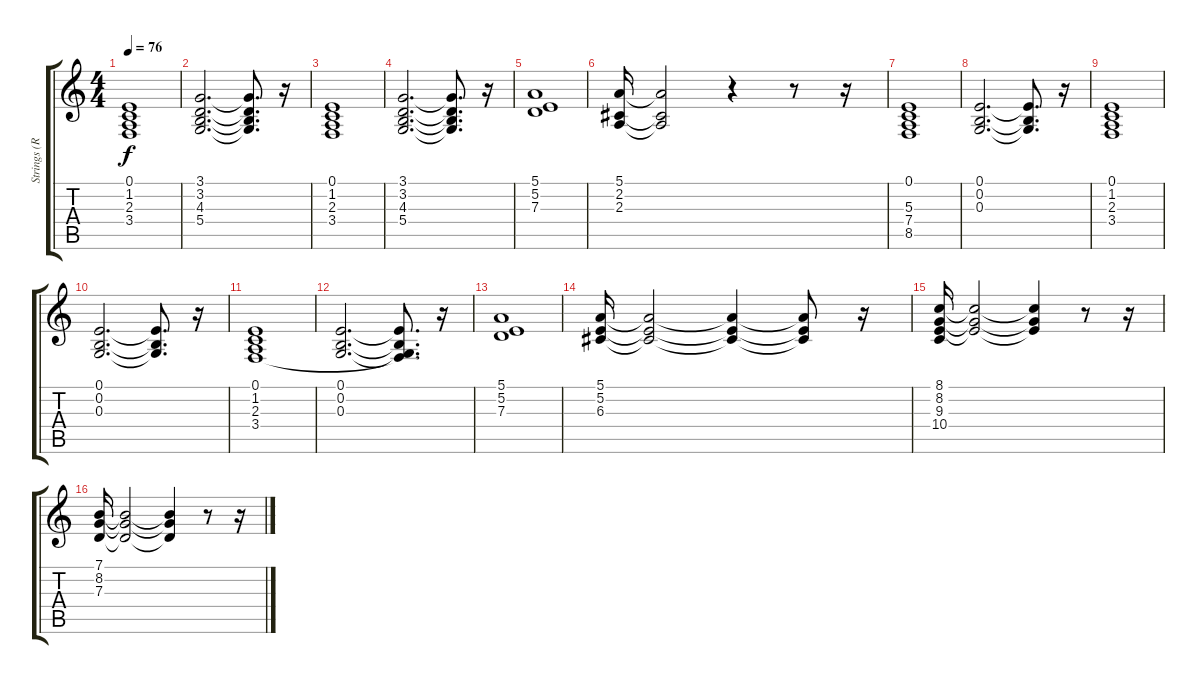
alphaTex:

\track ("Strings (Rhythm)" "Strings (R") {instrument synthstrings2}
\staff {score tabs}
\tuning (E4 B3 G3 D3 A2 E2) {hide}
\ts (4 4)
\tempo 76
\clef g2
\ks c
(0.1 1.2 2.3 3.4).1{dy f} |
(3.1 3.2 4.3 5.4).2{d} (3.1{t} 3.2{t} 4.3{t} 5.4{t}).8{d} r.16 |
(0.1 1.2 2.3 3.4).1 |
(3.1 3.2 4.3 5.4).2{d} (3.1{t} 3.2{t} 4.3{t} 5.4{t}).8{d} r.16 |
(5.1 5.2 7.3).1 |
(5.1 2.2 2.3).16 (5.1{t} 2.2{t} 2.3{t}).2 r.4 r.8 r.16 |
(0.1 5.3 7.4 8.5).1 |
(0.1 0.2 0.3).2{d} (0.1{t} 0.2{t} 0.3{t}).8{d} r.16 |
(0.1 1.2 2.3 3.4).1 |
(0.1 0.2 0.3).2{d} (0.1{t} 0.2{t} 0.3{t}).8{d} r.16 |
(0.1 1.2 2.3 3.4).1 |
(0.1 0.2 0.3).2{d} (0.1{t} 0.2{t} 0.3{t} 3.4{t}).8{d} r.16 |
(5.1 5.2 7.3).1 |
(5.1 5.2 6.3).16 (5.1{t} 5.2{t} 6.3{t}).2 (5.1{t} 5.2{t} 6.3{t}).4 (5.1{t} 5.2{t} 6.3{t}).8 r.16 |
(8.1 8.2 9.3 10.4).16 (8.1{t} 8.2{t} 9.3{t}).2 (8.1{t} 8.2{t} 9.3{t}).4 r.8{txt ""} r.16 |
(7.1 8.2 7.3).16 (7.1{t} 8.2{t} 7.3{t}).2 (7.1{t} 8.2{t} 7.3{t}).4 r.8 r.16
